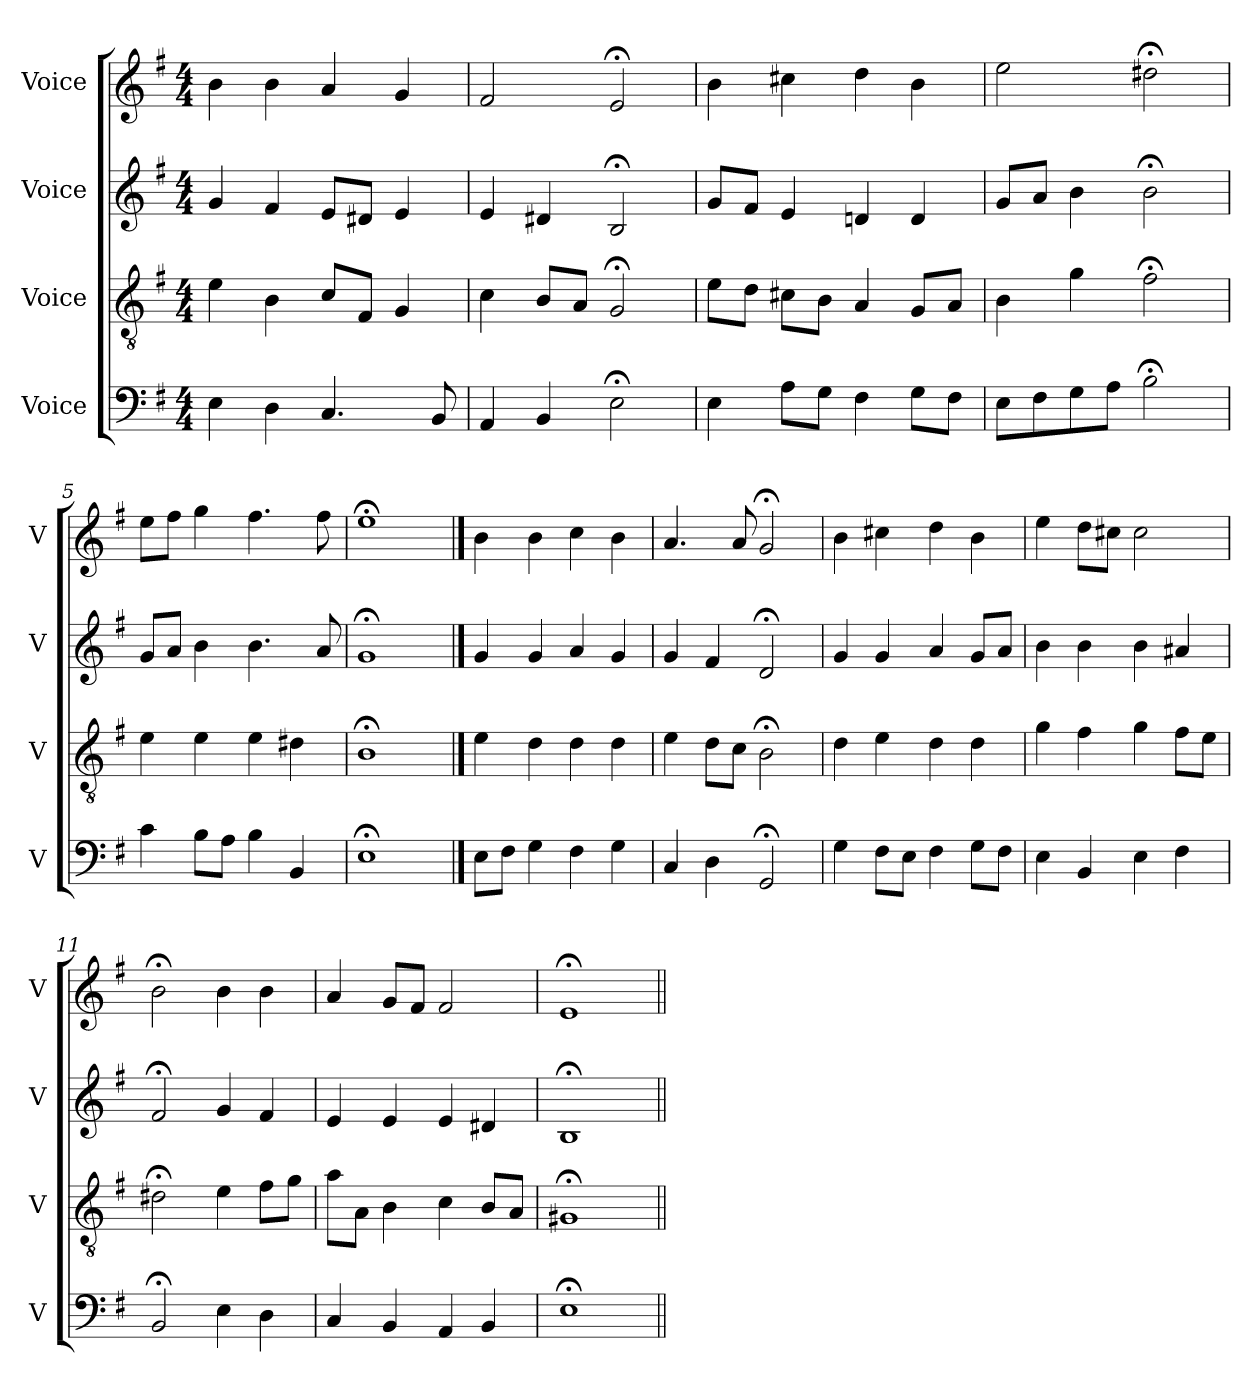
**kern	**kern	**kern	**kern
*part4	*part3	*part2	*part1
*staff4	*staff3	*staff2	*staff1
*I"Voice	*I"Voice	*I"Voice	*I"Voice
*I'V	*I'V	*I'V	*I'V
*clefF4	*clefGv2	*clefG2	*clefG2
*k[f#]	*k[f#]	*k[f#]	*k[f#]
*M4/4	*M4/4	*M4/4	*M4/4
*MM100	*MM100	*MM100	*MM100
=1	=1	=1	=1
4E\	4e\	4g/	4b\
4D\	4B\	4f#/	4b\
4.C/	8c/L	8e/L	4a/
.	8F#/J	8d#X/J	.
.	4G/	4e/	4g/
8BB/	.	.	.
=2	=2	=2	=2
4AA/	4c\	4e/	2f#/
4BB/	8B/L	4d#X/	.
.	8A/J	.	.
2E;\	2G;/	2B;/	2e;/
=3	=3	=3	=3
4E\	8e\L	8g/L	4b\
.	8d\J	8f#/J	.
8A\L	8c#X\L	4e/	4cc#X\
8G\J	8B\J	.	.
4F#\	4A/	4dn/	4dd\
8G\L	8G/L	4d/	4b\
8F#\J	8A/J	.	.
=4	=4	=4	=4
8E\L	4B\	8g/L	2ee\
8F#\	.	8a/J	.
8G\	4g\	4b\	.
8A\J	.	.	.
2B;\	2f#;\	2b;\	2dd#X;\
!!LO:LB:g=z
=5	=5	=5	=5
4c\	4e\	8g/L	8ee\L
.	.	8a/J	8ff#\J
8B\L	4e\	4b\	4gg\
8A\J	.	.	.
4B\	4e\	4.b\	4.ff#\
4BB/	4d#X\	.	.
.	.	8a/	8ff#\
=6	=6	=6	=6
1E;	1B;	1g;	1ee;
==7	==7	==7	==7
8E\L	4e\	4g/	4b\
8F#\J	.	.	.
4G\	4d\	4g/	4b\
4F#\	4d\	4a/	4cc\
4G\	4d\	4g/	4b\
=8	=8	=8	=8
4C/	4e\	4g/	4.a/
4D\	8d\L	4f#/	.
.	8c\J	.	8a/
2GG;/	2B;\	2d;/	2g;/
=9	=9	=9	=9
4G\	4d\	4g/	4b\
8F#\L	4e\	4g/	4cc#X\
8E\J	.	.	.
4F#\	4d\	4a/	4dd\
8G\L	4d\	8g/L	4b\
8F#\J	.	8a/J	.
!!LO:LB:g=z
=10	=10	=10	=10
4E\	4g\	4b\	4ee\
4BB/	4f#\	4b\	8dd\L
.	.	.	8cc#X\J
4E\	4g\	4b\	2cc#\
4F#\	8f#\L	4a#X/	.
.	8e\J	.	.
=11	=11	=11	=11
2BB;/	2d#X;\	2f#;/	2b;\
4E\	4e\	4g/	4b\
4D\	8f#\L	4f#/	4b\
.	8g\J	.	.
=12	=12	=12	=12
4C/	8a\L	4e/	4a/
.	8A\J	.	.
4BB/	4B\	4e/	8g/L
.	.	.	8f#/J
4AA/	4c\	4e/	2f#/
4BB/	8B/L	4d#X/	.
.	8A/J	.	.
=13	=13	=13	=13
1E;	1G#X;	1B;	1e;
=||	=||	=||	=||
*-	*-	*-	*-
